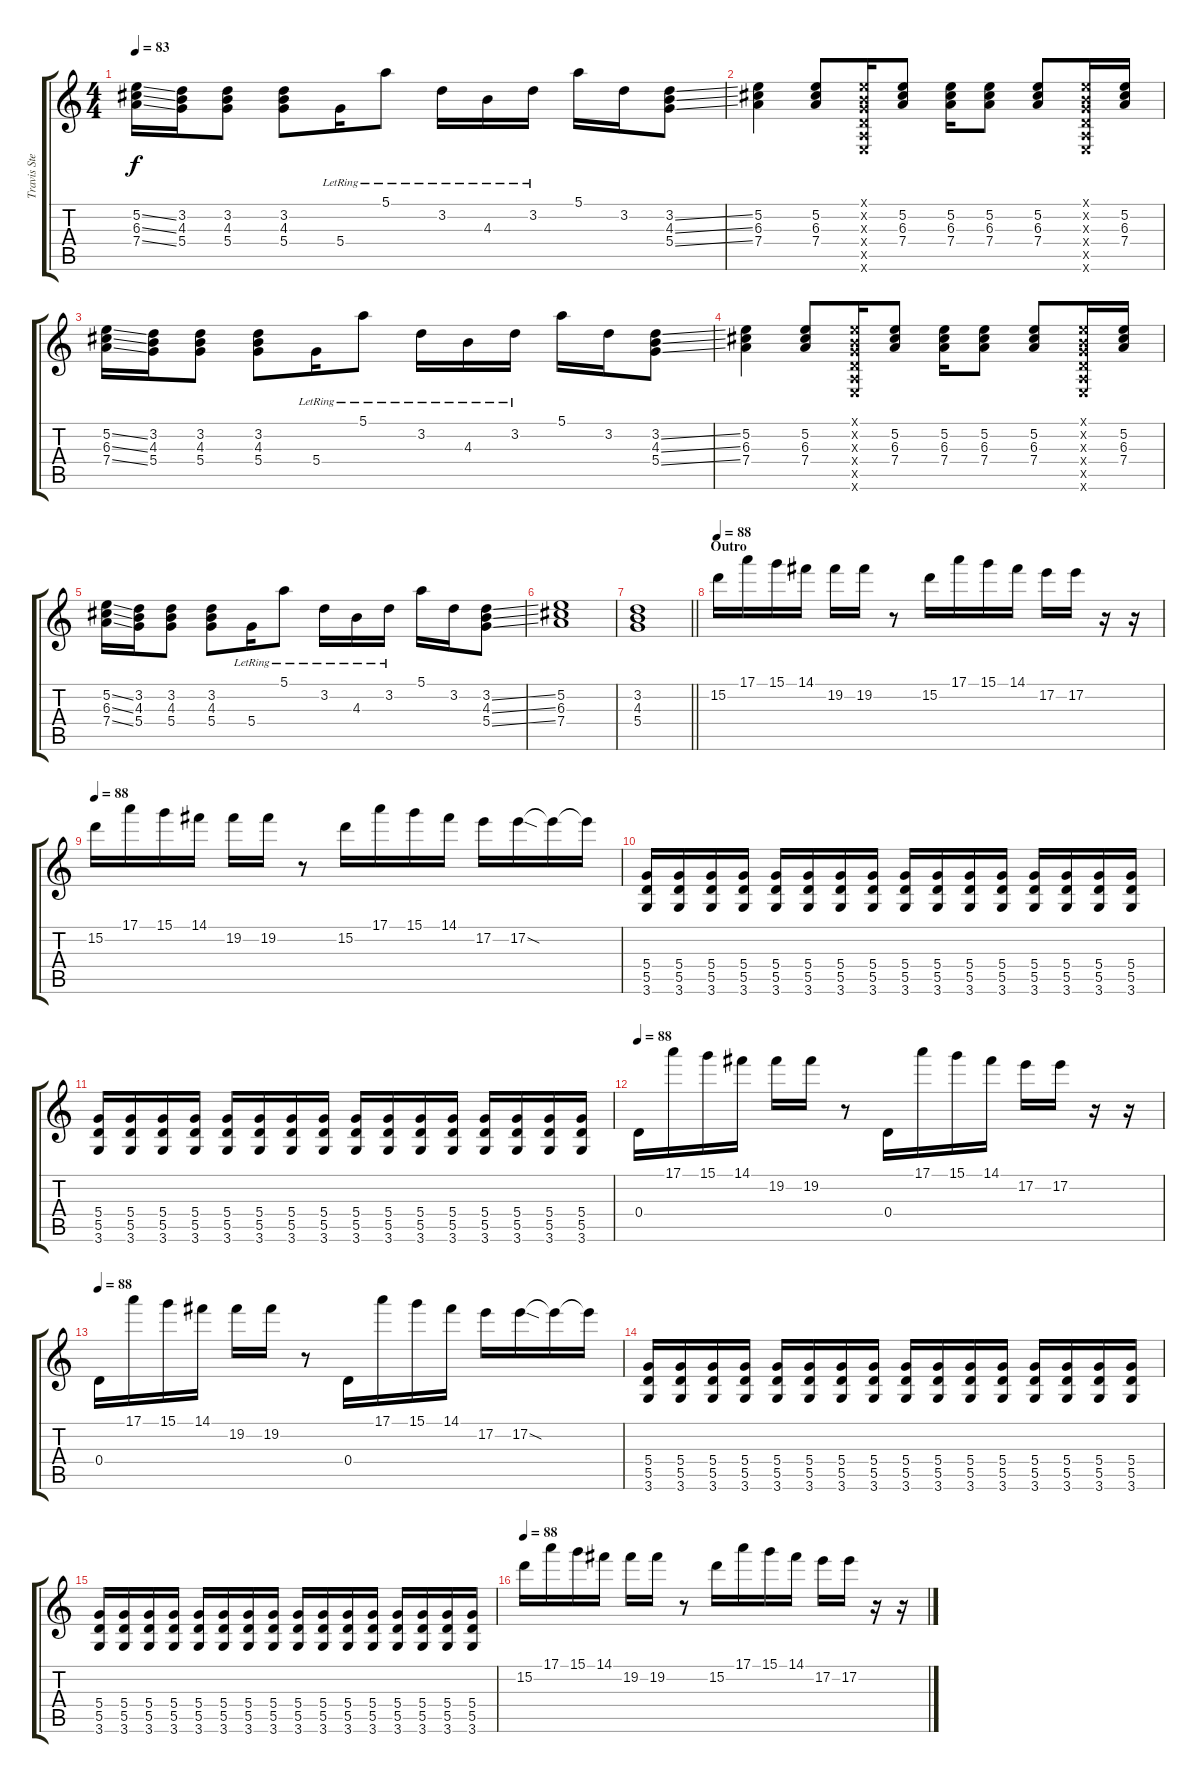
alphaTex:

\track ("Travis Stever (Lead Guitar)" "Travis Ste") {instrument distortionguitar}
\staff {score tabs}
\tuning (E4 B3 G3 D3 A2 E2) {hide}
\ts (4 4)
\tempo 83
\clef g2
\ks c
(5.2{ss} 6.3{ss} 7.4{ss}).16{dy f} (3.2 4.3 5.4).16 (3.2 4.3 5.4).8 (3.2 4.3 5.4).8 5.4{lr}.16 5.1{lr}.8 3.2{lr}.16 4.3{lr}.16 3.2{lr}.16 5.1.16 3.2.16 (3.2{ss} 4.3{ss} 5.4{ss}).8 |
(5.2 6.3 7.4).4{instrument electricguitarclean} (5.2 6.3 7.4).8 (0.1{x} 0.2{x} 0.3{x} 0.4{x} 0.5{x} 0.6{x}).16 (5.2 6.3 7.4).8 (5.2 6.3 7.4).16 (5.2 6.3 7.4).8 (5.2 6.3 7.4).8 (0.1{x} 0.2{x} 0.3{x} 0.4{x} 0.5{x} 0.6{x}).16 (5.2 6.3 7.4).16 |
(5.2{ss} 6.3{ss} 7.4{ss}).16 (3.2 4.3 5.4).16 (3.2 4.3 5.4).8 (3.2 4.3 5.4).8 5.4{lr}.16 5.1{lr}.8 3.2{lr}.16 4.3{lr}.16 3.2{lr}.16 5.1.16 3.2.16 (3.2{ss} 4.3{ss} 5.4{ss}).8 |
(5.2 6.3 7.4).4{instrument electricguitarclean} (5.2 6.3 7.4).8 (0.1{x} 0.2{x} 0.3{x} 0.4{x} 0.5{x} 0.6{x}).16 (5.2 6.3 7.4).8 (5.2 6.3 7.4).16 (5.2 6.3 7.4).8 (5.2 6.3 7.4).8 (0.1{x} 0.2{x} 0.3{x} 0.4{x} 0.5{x} 0.6{x}).16 (5.2 6.3 7.4).16 |
(5.2{ss} 6.3{ss} 7.4{ss}).16 (3.2 4.3 5.4).16 (3.2 4.3 5.4).8 (3.2 4.3 5.4).8 5.4{lr}.16 5.1{lr}.8 3.2{lr}.16 4.3{lr}.16 3.2{lr}.16 5.1.16 3.2.16 (3.2{ss} 4.3{ss} 5.4{ss}).8 |
(5.2 6.3 7.4).1 |
\barLineRight lightlight
(3.2 4.3 5.4).1 |
\section ("" "Outro")
\tempo 88
15.2.16{instrument distortionguitar} 17.1.16 15.1.16 14.1.16 19.2.16 19.2.16 r.8 15.2.16 17.1.16 15.1.16 14.1.16 17.2.16 17.2.16 r.16 r.16 |
\tempo 88
15.2.16{instrument distortionguitar} 17.1.16 15.1.16 14.1.16 19.2.16 19.2.16 r.8 15.2.16 17.1.16 15.1.16 14.1.16 17.2.16 17.2{sod}.16 17.2{t}.16 17.2{t}.16 |
(5.4 5.5 3.6).16 (5.4 5.5 3.6).16 (5.4 5.5 3.6).16 (5.4 5.5 3.6).16 (5.4 5.5 3.6).16 (5.4 5.5 3.6).16 (5.4 5.5 3.6).16 (5.4 5.5 3.6).16 (5.4 5.5 3.6).16 (5.4 5.5 3.6).16 (5.4 5.5 3.6).16 (5.4 5.5 3.6).16 (5.4 5.5 3.6).16 (5.4 5.5 3.6).16 (5.4 5.5 3.6).16 (5.4 5.5 3.6).16 |
(5.4 5.5 3.6).16 (5.4 5.5 3.6).16 (5.4 5.5 3.6).16 (5.4 5.5 3.6).16 (5.4 5.5 3.6).16 (5.4 5.5 3.6).16 (5.4 5.5 3.6).16 (5.4 5.5 3.6).16 (5.4 5.5 3.6).16 (5.4 5.5 3.6).16 (5.4 5.5 3.6).16 (5.4 5.5 3.6).16 (5.4 5.5 3.6).16 (5.4 5.5 3.6).16 (5.4 5.5 3.6).16 (5.4 5.5 3.6).16 |
\tempo 88
0.4.16{instrument distortionguitar} 17.1.16 15.1.16 14.1.16 19.2.16 19.2.16 r.8 0.4.16 17.1.16 15.1.16 14.1.16 17.2.16 17.2.16 r.16 r.16 |
\tempo 88
0.4.16{instrument distortionguitar} 17.1.16 15.1.16 14.1.16 19.2.16 19.2.16 r.8 0.4.16 17.1.16 15.1.16 14.1.16 17.2.16 17.2{sod}.16 17.2{t}.16 17.2{t}.16 |
(5.4 5.5 3.6).16 (5.4 5.5 3.6).16 (5.4 5.5 3.6).16 (5.4 5.5 3.6).16 (5.4 5.5 3.6).16 (5.4 5.5 3.6).16 (5.4 5.5 3.6).16 (5.4 5.5 3.6).16 (5.4 5.5 3.6).16 (5.4 5.5 3.6).16 (5.4 5.5 3.6).16 (5.4 5.5 3.6).16 (5.4 5.5 3.6).16 (5.4 5.5 3.6).16 (5.4 5.5 3.6).16 (5.4 5.5 3.6).16 |
(5.4 5.5 3.6).16 (5.4 5.5 3.6).16 (5.4 5.5 3.6).16 (5.4 5.5 3.6).16 (5.4 5.5 3.6).16 (5.4 5.5 3.6).16 (5.4 5.5 3.6).16 (5.4 5.5 3.6).16 (5.4 5.5 3.6).16 (5.4 5.5 3.6).16 (5.4 5.5 3.6).16 (5.4 5.5 3.6).16 (5.4 5.5 3.6).16 (5.4 5.5 3.6).16 (5.4 5.5 3.6).16 (5.4 5.5 3.6).16 |
\tempo 88
15.2.16{instrument distortionguitar} 17.1.16 15.1.16 14.1.16 19.2.16 19.2.16 r.8 15.2.16 17.1.16 15.1.16 14.1.16 17.2.16 17.2.16 r.16 r.16
